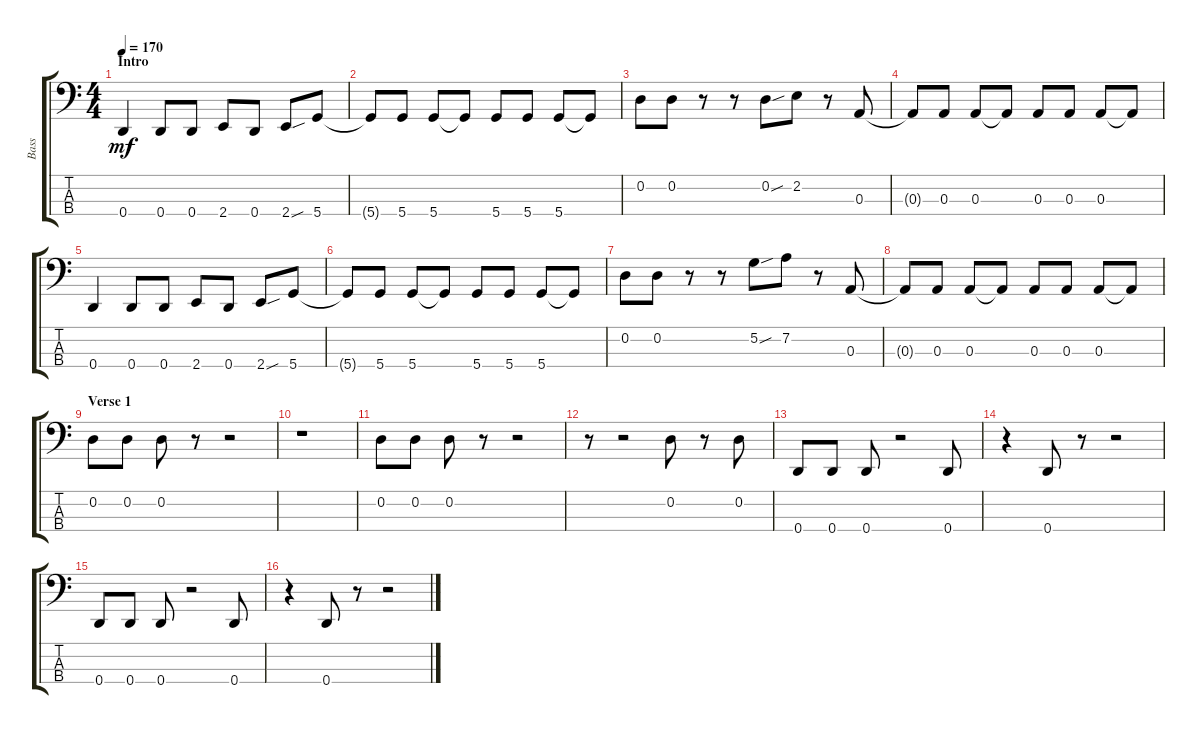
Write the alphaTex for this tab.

\track ("Bass" "Bass") {instrument electricbassfinger}
\staff {score tabs}
\tuning (G2 D2 A1 D1) {hide}
\ts (4 4)
\section ("" "Intro")
\tempo 170
\clef f4
\ks c
0.4.4{dy mf instrument electricbassfinger} 0.4.8 0.4.8 2.4.8 0.4.8 2.4{sou}.8 5.4.8 |
5.4{t}.8 5.4.8 5.4.8 5.4{t}.8 5.4.8 5.4.8 5.4.8 5.4{t}.8 |
0.2.8 0.2.8 r.8 r.8 0.2{sou}.8 2.2.8 r.8 0.3.8 |
0.3{t}.8 0.3.8 0.3.8 0.3{t}.8 0.3.8 0.3.8 0.3.8 0.3{t}.8 |
0.4.4 0.4.8 0.4.8 2.4.8 0.4.8 2.4{sou}.8 5.4.8 |
5.4{t}.8 5.4.8 5.4.8 5.4{t}.8 5.4.8 5.4.8 5.4.8 5.4{t}.8 |
0.2.8 0.2.8 r.8 r.8 5.2{sou}.8 7.2.8 r.8 0.3.8 |
0.3{t}.8 0.3.8 0.3.8 0.3{t}.8 0.3.8 0.3.8 0.3.8 0.3{t}.8 |
\section ("" "Verse 1")
0.2.8 0.2.8 0.2.8 r.8 r.2 |
r.1 |
0.2.8 0.2.8 0.2.8 r.8 r.2 |
r.8 r.2 0.2.8 r.8 0.2.8 |
0.4.8 0.4.8 0.4.8 r.2 0.4.8 |
r.4 0.4.8 r.8 r.2 |
0.4.8 0.4.8 0.4.8 r.2 0.4.8 |
r.4 0.4.8 r.8 r.2
